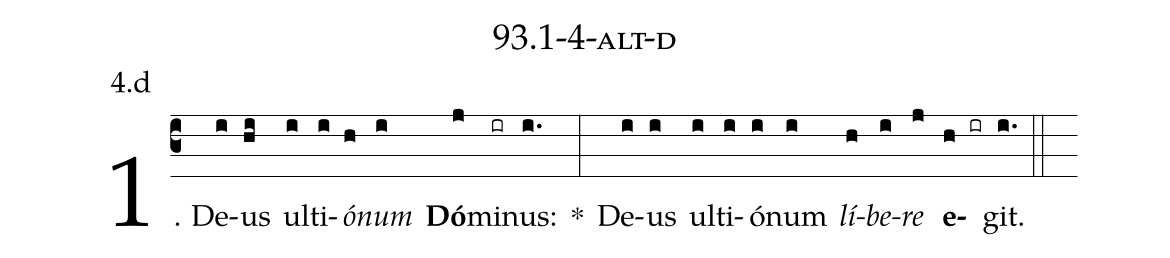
name: 93.1-4-alt-d;
annotation: 4.d;
%%
(c3)1. De(i)us(hi) ul(i)ti(i)<i>ó</i>(h)<i>num</i>(i) <b>Dó</b>(j)mi(ir)nus:(i.) *(:) De(i)us(i) ul(i)ti(i)ó(i)num(i) <i>lí</i>(h)<i>be</i>(i)<i>re</i>(j) <b>e</b>(h ir)git.(i.) (::)


%E(i) u(h) o(i) u(j) a(h) e.(i.) (::)
